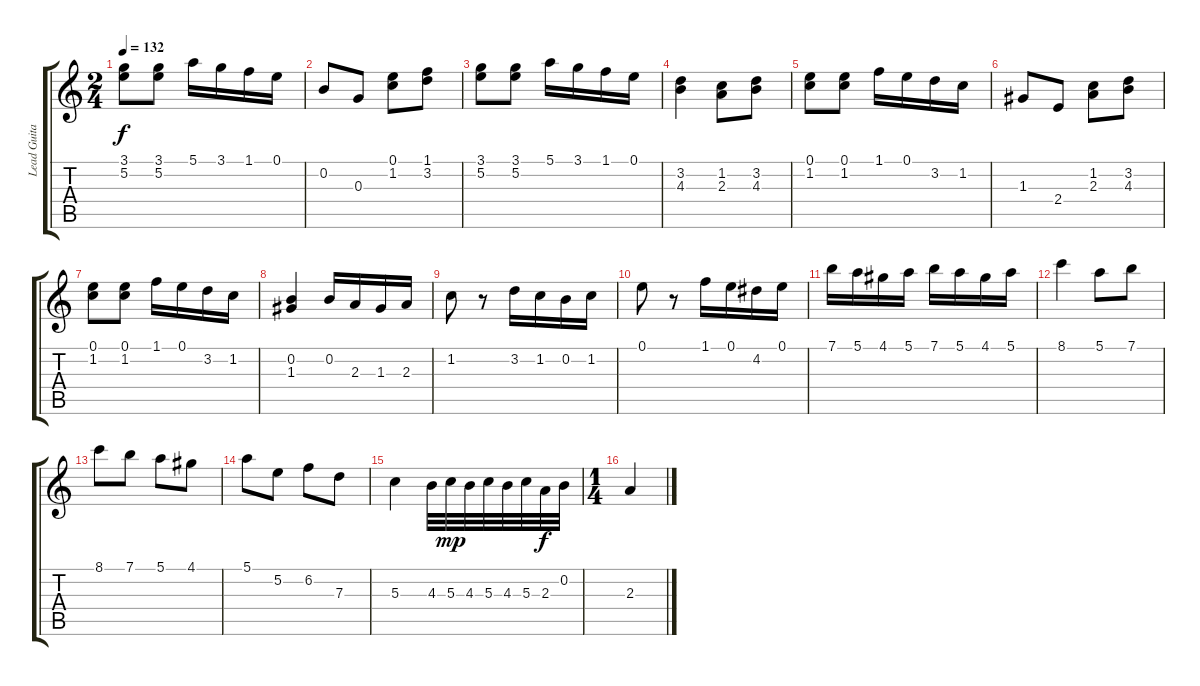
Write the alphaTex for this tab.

\track ("Lead Guitar" "Lead Guita") {instrument acousticguitarnylon}
\staff {score tabs}
\tuning (E4 B3 G3 D3 A2 E2) {hide}
\ts (2 4)
\tempo 132
\clef g2
\ks c
(3.1 5.2).8{dy f} (3.1 5.2).8 5.1.16 3.1.16 1.1.16 0.1.16 |
0.2.8 0.3.8 (0.1 1.2).8 (1.1 3.2).8 |
(3.1 5.2).8 (3.1 5.2).8 5.1.16 3.1.16 1.1.16 0.1.16 |
(3.2 4.3).4 (1.2 2.3).8 (3.2 4.3).8 |
(0.1 1.2).8 (0.1 1.2).8 1.1.16 0.1.16 3.2.16 1.2.16 |
1.3.8 2.4.8 (1.2 2.3).8 (3.2 4.3).8 |
(0.1 1.2).8 (0.1 1.2).8 1.1.16 0.1.16 3.2.16 1.2.16 |
(0.2 1.3).4 0.2.16 2.3.16 1.3.16 2.3.16 |
1.2.8 r.8 3.2.16 1.2.16 0.2.16 1.2.16 |
0.1.8 r.8 1.1.16 0.1.16 4.2.16 0.1.16 |
7.1.16 5.1.16 4.1.16 5.1.16 7.1.16 5.1.16 4.1.16 5.1.16 |
8.1.4 5.1.8 7.1.8 |
8.1.8 7.1.8 5.1.8 4.1.8 |
5.1.8 5.2.8 6.2.8 7.3.8 |
5.3.4 4.3.32 5.3.32{dy mp} 4.3.32 5.3.32 4.3.32 5.3.32 2.3.32{dy f} 0.2.32 |
\ts (1 4)
2.3.4
